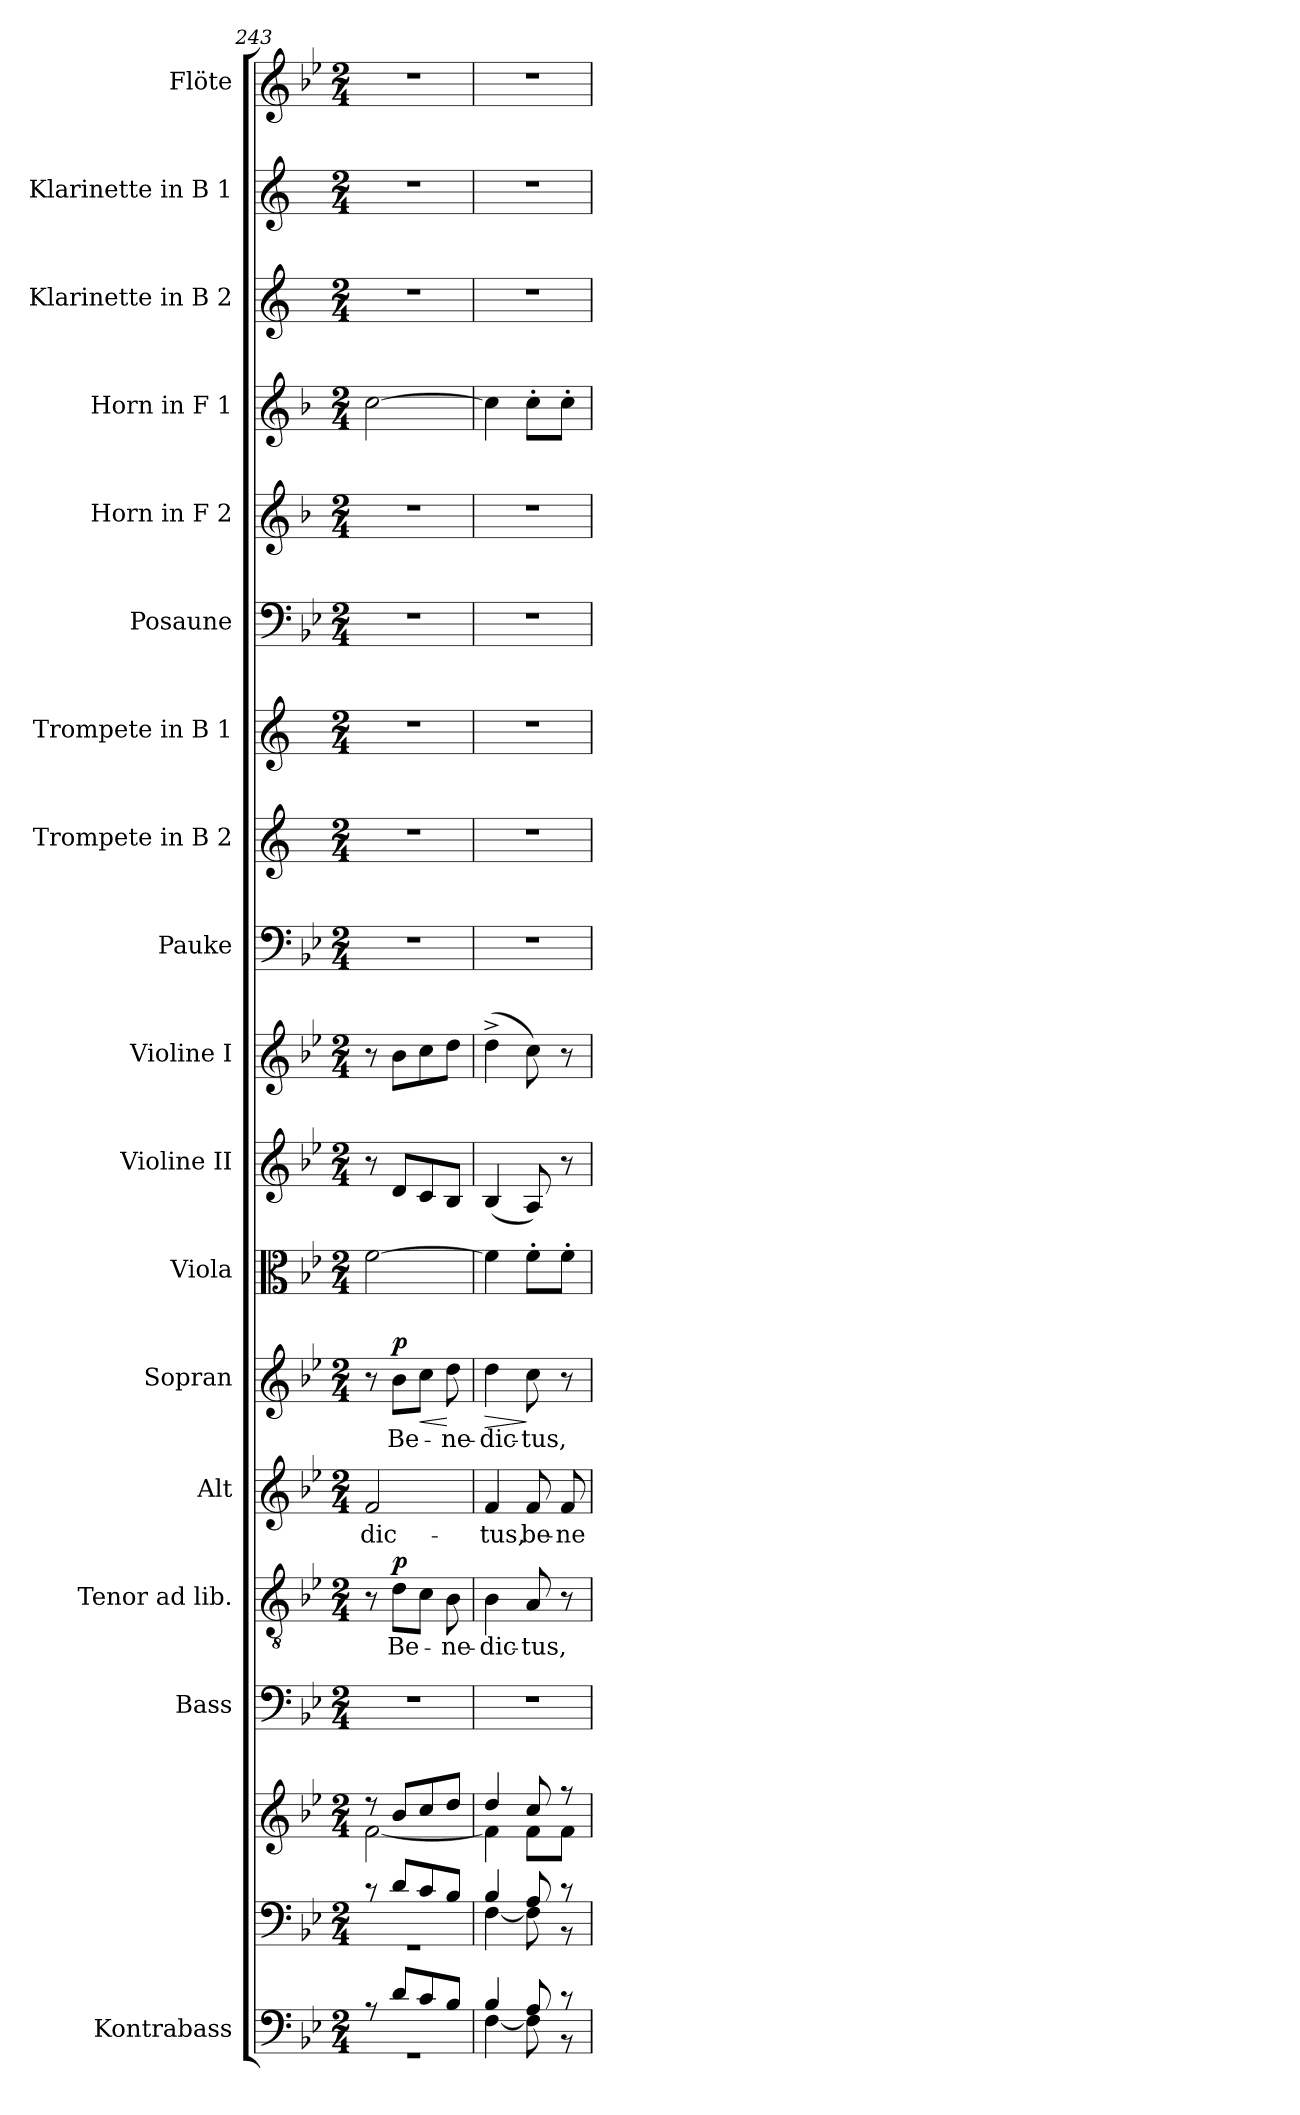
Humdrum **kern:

**kern	**kern	**kern	**kern	**kern	**text	**dynam	**kern	**text	**kern	**text	**dynam	**kern	**kern	**kern	**kern	**kern	**kern	**kern	**kern	**kern	**kern	**kern	**kern
*part18	*part17	*part17	*part16	*part15	*part15	*part15	*part14	*part14	*part13	*part13	*part13	*part12	*part11	*part10	*part9	*part8	*part7	*part6	*part5	*part4	*part3	*part2	*part1
*staff19	*staff18	*staff17	*staff16	*staff15	*staff15	*staff15	*staff14	*staff14	*staff13	*staff13	*staff13	*staff12	*staff11	*staff10	*staff9	*staff8	*staff7	*staff6	*staff5	*staff4	*staff3	*staff2	*staff1
*I"Kontrabass	*	*	*I"Bass	*I"Tenor ad lib.	*	*	*I"Alt	*	*I"Sopran	*	*	*I"Viola	*I"Violine II	*I"Violine I	*I"Pauke	*I"Trompete in B 2	*I"Trompete in B 1	*I"Posaune	*I"Horn in F 2	*I"Horn in F 1	*I"Klarinette in B 2	*I"Klarinette in B 1	*I"Flöte
*I'Kb.	*	*	*I'B	*I'T	*	*	*I'A	*	*I'S	*	*	*I'Vla.	*I'Vl. II	*I'Vl. I	*I'Pk.	*	*	*I'Pos.	*I'Hrn. 2	*I'Hrn. 1	*	*	*I'Fl.
*clefF4	*clefF4	*clefG2	*clefF4	*clefGv2	*	*	*clefG2	*	*clefG2	*	*	*clefC3	*clefG2	*clefG2	*clefF4	*clefG2	*clefG2	*clefF4	*clefG2	*clefG2	*clefG2	*clefG2	*clefG2
*ITrd7c12	*	*	*	*	*	*	*	*	*	*	*	*	*	*	*	*ITrd1c2	*ITrd1c2	*	*ITrd4c7	*ITrd4c7	*ITrd1c2	*ITrd1c2	*
*k[b-e-]	*k[b-e-]	*k[b-e-]	*k[b-e-]	*k[b-e-]	*	*	*k[b-e-]	*	*k[b-e-]	*	*	*k[b-e-]	*k[b-e-]	*k[b-e-]	*k[b-e-]	*k[b-e-]	*k[b-e-]	*k[b-e-]	*k[b-e-]	*k[b-e-]	*k[b-e-]	*k[b-e-]	*k[b-e-]
*B-:	*B-:	*B-:	*B-:	*B-:	*	*	*B-:	*	*B-:	*	*	*B-:	*B-:	*B-:	*B-:	*B-:	*B-:	*B-:	*B-:	*B-:	*B-:	*B-:	*B-:
*M2/4	*M2/4	*M2/4	*M2/4	*M2/4	*	*	*M2/4	*	*M2/4	*	*	*M2/4	*M2/4	*M2/4	*M2/4	*M2/4	*M2/4	*M2/4	*M2/4	*M2/4	*M2/4	*M2/4	*M2/4
=243	=243	=243	=243	=243	=243	=243	=243	=243	=243	=243	=243	=243	=243	=243	=243	=243	=243	=243	=243	=243	=243	=243	=243
*^	*^	*^	*	*	*	*	*	*	*	*	*	*	*	*	*	*	*	*	*	*	*	*	*
!	!	!	!	!	!	!	!	!	!	!	!LO:LY:b	!	!	!	!	!	!	!	!	!	!	!	!	!	!	!
8rG	2rGG	8rB	2rGG	8rdd	[<2f\	2r	8r	.	.	2f/	-dic-	8r	.	.	[2f\	8r	8r	2r	2r	2r	2r	2r	[2f\	2r	2r	2r
!	!	!	!	!	!	!	!	!LO:LY:b	!LO:DY:a	!	!	!	!LO:LY:b	!LO:DY:a	!	!	!	!	!	!	!	!	!	!	!	!
8D/L	.	8d/L	.	8b-/L	.	.	8d\L	Be-	p	.	.	8b-\L	Be-	p	.	8d/L	8b-\L	.	.	.	.	.	.	.	.	.
!	!	!	!	!	!	!	!	!	!	!	!	!	!	!LO:HP:b	!	!	!	!	!	!	!	!	!	!	!	!
8C/	.	8c/	.	8cc/	.	.	8c\J	.	.	.	.	8cc\J	.	<	.	8c/	8cc\	.	.	.	.	.	.	.	.	.
!	!	!	!	!	!	!	!	!LO:LY:b	!	!	!	!	!LO:LY:b	!	!	!	!	!	!	!	!	!	!	!	!	!
8BB-/J	.	8B-/J	.	8dd/J	.	.	8B-\	-ne-	.	.	.	8dd\	-ne-	[	.	8B-/J	8dd\J	.	.	.	.	.	.	.	.	.
=244	=244	=244	=244	=244	=244	=244	=244	=244	=244	=244	=244	=244	=244	=244	=244	=244	=244	=244	=244	=244	=244	=244	=244	=244	=244	=244
!	!	!	!	!	!	!	!	!LO:LY:b	!	!	!LO:LY:b	!	!LO:LY:b	!LO:HP:b	!	!	!	!	!	!	!	!	!	!	!	!
4BB-/	[<4FF\	4B-/	[<4F\	4dd/	4f\]	2r	4B-\	-dic-	.	4f/	-tus,	4dd\	-dic-	>	4f\]	(<4B-/	(>4dd^>\	2r	2r	2r	2r	2r	4f\]	2r	2r	2r
!	!	!	!	!	!	!	!	!LO:LY:b	!	!	!LO:LY:b	!	!LO:LY:b	!	!	!	!	!	!	!	!	!	!	!	!	!
8AA/	8FF\]	8A/	8F\]	8cc/	8f\L	.	8A/	-tus,	.	8f/	be-	8cc\	-tus,	]	8f'>\L	8A/)	8cc\)	.	.	.	.	.	8f'>\L	.	.	.
!	!	!	!	!	!	!	!	!	!	!	!LO:LY:b	!	!	!	!	!	!	!	!	!	!	!	!	!	!	!
8r	8r	8r	8r	8ree	8f\J	.	8r	.	.	8f/	-ne-	8r	.	.	8f'>\J	8r	8r	.	.	.	.	.	8f'>\J	.	.	.
*v	*v	*	*	*	*	*	*	*	*	*	*	*	*	*	*	*	*	*	*	*	*	*	*	*	*	*
*	*v	*v	*	*	*	*	*	*	*	*	*	*	*	*	*	*	*	*	*	*	*	*	*	*	*
*	*	*v	*v	*	*	*	*	*	*	*	*	*	*	*	*	*	*	*	*	*	*	*	*	*
=	=	=	=	=	=	=	=	=	=	=	=	=	=	=	=	=	=	=	=	=	=	=	=
*-	*-	*-	*-	*-	*-	*-	*-	*-	*-	*-	*-	*-	*-	*-	*-	*-	*-	*-	*-	*-	*-	*-	*-
